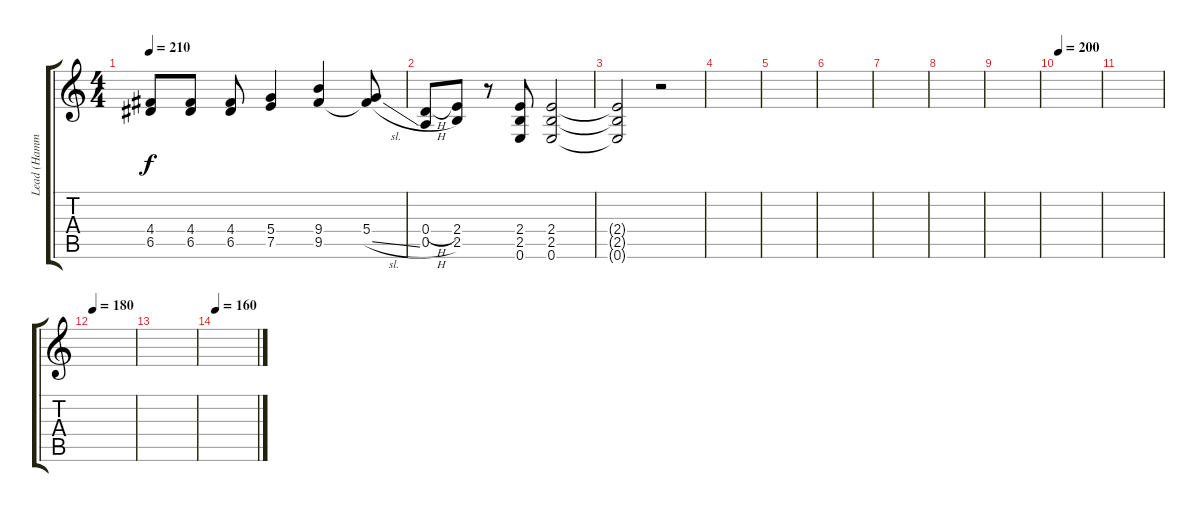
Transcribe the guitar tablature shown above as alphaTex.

\track ("Lead (Hammet)" "Lead (Hamm") {instrument distortionguitar}
\staff {score tabs}
\tuning (E4 B3 G3 D3 A2 E2) {hide}
\ts (4 4)
\tempo 210
\clef g2
\ks c
(4.4 6.5).8{dy f} (4.4 6.5).8 (4.4 6.5).8 (5.4 7.5).4 (9.4 9.5).4 (5.4 9.5{sl t}).8 |
(0.4{h} 0.5{h}).8{instrument distortionguitar} (2.4 2.5).8 r.8 (2.4 2.5 0.6).8 (2.4 2.5 0.6).2 |
(2.4{t} 2.5{t} 0.6{t}).2 r.2 |
|
|
|
|
|
|
\tempo 200
|
|
\tempo 180
|
|
\tempo 160
